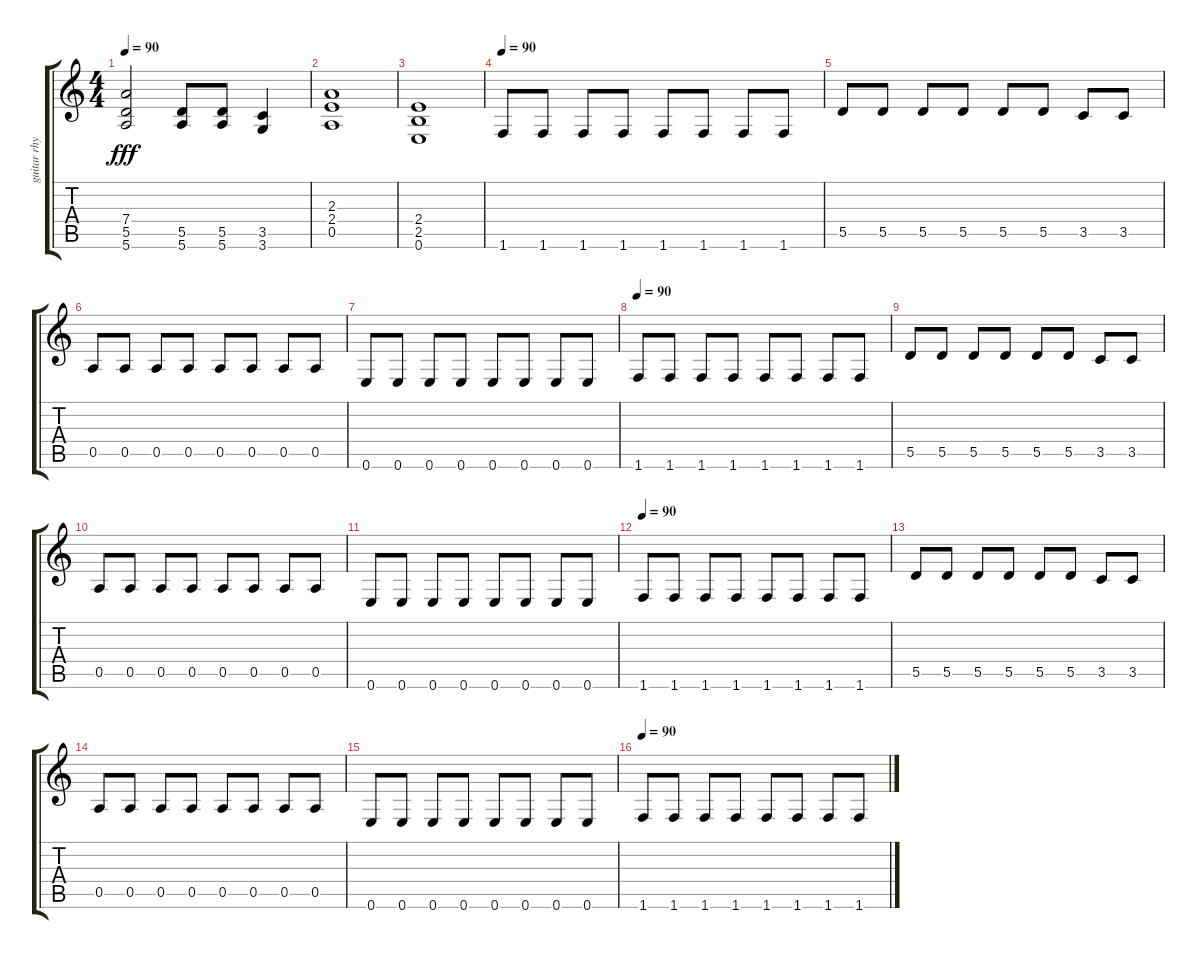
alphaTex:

\track ("guitar rhytm" "guitar rhy") {instrument acousticguitarsteel}
\staff {score tabs}
\tuning (E4 B3 G3 D3 A2 E2) {hide}
\ts (4 4)
\tempo 90
\clef g2
\ks c
(7.4 5.5 5.6).2{dy fff} (5.5 5.6).8 (5.5 5.6).8 (3.5 3.6).4 |
(2.3 2.4 0.5).1 |
(2.4 2.5 0.6).1 |
\tempo 90
1.6.8{instrument overdrivenguitar} 1.6.8 1.6.8 1.6.8 1.6.8 1.6.8 1.6.8 1.6.8 |
5.5.8 5.5.8 5.5.8 5.5.8 5.5.8 5.5.8 3.5.8 3.5.8 |
0.5.8 0.5.8 0.5.8 0.5.8 0.5.8 0.5.8 0.5.8 0.5.8 |
0.6.8 0.6.8 0.6.8 0.6.8 0.6.8 0.6.8 0.6.8 0.6.8 |
\tempo 90
1.6.8{instrument overdrivenguitar} 1.6.8 1.6.8 1.6.8 1.6.8 1.6.8 1.6.8 1.6.8 |
5.5.8 5.5.8 5.5.8 5.5.8 5.5.8 5.5.8 3.5.8 3.5.8 |
0.5.8 0.5.8 0.5.8 0.5.8 0.5.8 0.5.8 0.5.8 0.5.8 |
0.6.8 0.6.8 0.6.8 0.6.8 0.6.8 0.6.8 0.6.8 0.6.8 |
\tempo 90
1.6.8{instrument overdrivenguitar} 1.6.8 1.6.8 1.6.8 1.6.8 1.6.8 1.6.8 1.6.8 |
5.5.8 5.5.8 5.5.8 5.5.8 5.5.8 5.5.8 3.5.8 3.5.8 |
0.5.8 0.5.8 0.5.8 0.5.8 0.5.8 0.5.8 0.5.8 0.5.8 |
0.6.8 0.6.8 0.6.8 0.6.8 0.6.8 0.6.8 0.6.8 0.6.8 |
\tempo 90
1.6.8{instrument overdrivenguitar} 1.6.8 1.6.8 1.6.8 1.6.8 1.6.8 1.6.8 1.6.8
